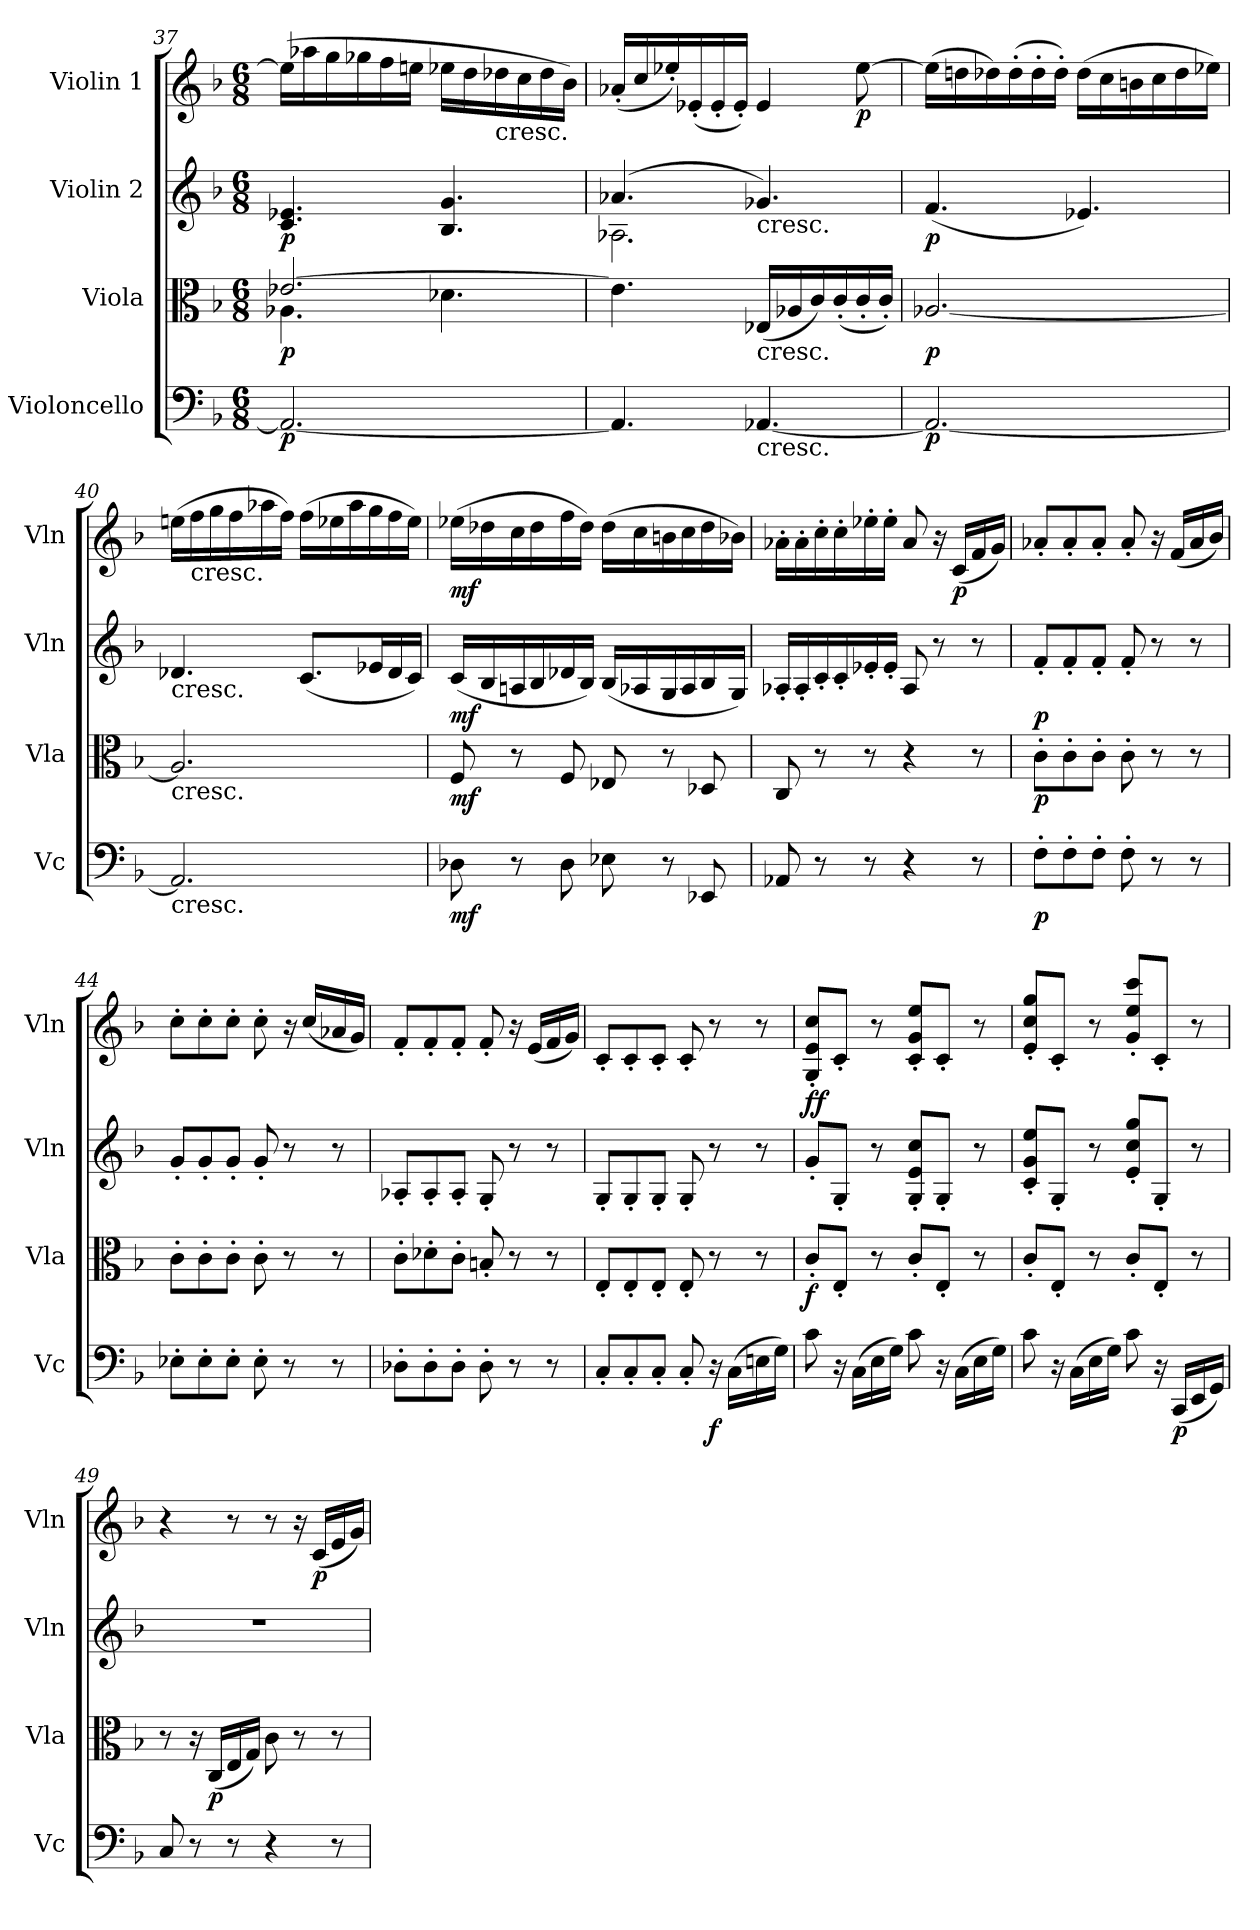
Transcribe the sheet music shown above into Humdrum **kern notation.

**kern	**dynam	**kern	**dynam	**kern	**dynam	**kern	**dynam
*part4	*part4	*part3	*part3	*part2	*part2	*part1	*part1
*staff4	*staff4	*staff3	*staff3	*staff2	*staff2	*staff1	*staff1
*I"Violoncello	*	*I"Viola	*	*I"Violin 2	*	*I"Violin 1	*
*I'Vc	*	*I'Vla	*	*I'Vln	*	*I'Vln	*
*clefF4	*	*clefC3	*	*clefG2	*	*clefG2	*
*k[b-]	*	*k[b-]	*	*k[b-]	*	*k[b-]	*
*M6/8	*	*M6/8	*	*M6/8	*	*M6/8	*
=37	=37	=37	=37	=37	=37	=37	=37
*	*	*^	*	*	*	*	*
!	!LO:DY:b	!	!	!LO:DY:b	!	!LO:DY:b	!	!
2.AA-/_	p	[2.e-X/	4.A-X\	p	4.c/ 4.e-X/	p	(>16ee-\LL]	.
.	.	.	.	.	.	.	16aa-X\	.
.	.	.	.	.	.	.	16gg\	.
.	.	.	.	.	.	.	16gg-X\	.
.	.	.	.	.	.	.	16ff\	.
.	.	.	.	.	.	.	16een\JJ	.
.	.	.	4.d-X\	.	4.B-/ 4.g/	.	16ee-X\LL	.
.	.	.	.	.	.	.	16dd\	.
!	!	!	!	!	!	!	!LO:TX:b:t=cresc.	!
.	.	.	.	.	.	.	16dd-X\	.
.	.	.	.	.	.	.	16cc\	.
.	.	.	.	.	.	.	16dd-\	.
.	.	.	.	.	.	.	16b-\JJ)	.
*	*	*v	*v	*	*	*	*	*
=38	=38	=38	=38	=38	=38	=38	=38
*	*	*	*	*^	*	*	*
4.AA-/]	.	4.e-\]	.	(>4.a-X/	2.A-X\	.	(<16a-X'/LL	.
.	.	.	.	.	.	.	16cc/	.
.	.	.	.	.	.	.	16ee-X'/)	.
.	.	.	.	.	.	.	(<16e-X'/	.
.	.	.	.	.	.	.	16e-'/	.
.	.	.	.	.	.	.	16e-'/JJ)	.
!	!	!	!	!LO:TX:b:t=cresc.	!	!	!	!
!	!	!LO:TX:b:t=cresc.	!	!	!	!	!	!
!LO:TX:b:t=cresc.	!	!	!	!	!	!	!	!
[4.AA-X/	.	(<16E-X/LL	.	4.g-X/)	.	.	4e-/	.
.	.	16A-X/	.	.	.	.	.	.
.	.	16c/)	.	.	.	.	.	.
.	.	(<16c'/	.	.	.	.	.	.
!	!	!	!	!	!	!	!	!LO:DY:b
.	.	16c'/	.	.	.	.	[8ee-\	p
.	.	16c'/JJ)	.	.	.	.	.	.
*	*	*	*	*v	*v	*	*	*
=39	=39	=39	=39	=39	=39	=39	=39
!	!LO:DY:b	!	!LO:DY:b	!	!LO:DY:b	!	!
2.AA-/_	p	[2.A-X/	p	(<4.f/	p	(>16ee-\LL]	.
.	.	.	.	.	.	16ddn\	.
.	.	.	.	.	.	16dd-X\)	.
.	.	.	.	.	.	(>16dd-'\	.
.	.	.	.	.	.	16dd-'\	.
.	.	.	.	.	.	16dd-'\JJ)	.
.	.	.	.	4.e-X/)	.	(>16dd-\LL	.
.	.	.	.	.	.	16cc\	.
.	.	.	.	.	.	16bn\	.
.	.	.	.	.	.	16cc\	.
.	.	.	.	.	.	16dd-\	.
.	.	.	.	.	.	16ee-X\JJ)	.
=40	=40	=40	=40	=40	=40	=40	=40
!	!	!	!	!LO:TX:b:t=cresc.	!	!	!
!	!	!LO:TX:b:t=cresc.	!	!	!	!	!
!LO:TX:b:t=cresc.	!	!	!	!	!	!	!
2.AA-/]	.	2.A-/]	.	4.d-X/	.	(>16een\LL	.
!	!	!	!	!	!	!LO:TX:b:t=cresc.	!
.	.	.	.	.	.	16ff\	.
.	.	.	.	.	.	16gg\	.
.	.	.	.	.	.	16ff\	.
.	.	.	.	.	.	16aa-X\	.
.	.	.	.	.	.	16ff\JJ)	.
.	.	.	.	(<8.c/L	.	(>16ff\LL	.
.	.	.	.	.	.	16ee-X\	.
.	.	.	.	.	.	16aa-\	.
.	.	.	.	16e-X/L	.	16gg\	.
.	.	.	.	16d-/	.	16ff\	.
.	.	.	.	16c/JJ)	.	16ee-\JJ)	.
=41	=41	=41	=41	=41	=41	=41	=41
!	!LO:DY:b	!	!LO:DY:b	!	!LO:DY:b	!	!LO:DY:b
8D-X\	mf	8F/	mf	(<16c/LL	mf	(>16ee-X\LL	mf
.	.	.	.	16B-/	.	16dd-X\	.
8r	.	8r	.	16An/	.	16cc\	.
.	.	.	.	16B-/	.	16dd-\	.
8D-\	.	8F/	.	16d-X/	.	16ff\	.
.	.	.	.	16B-/JJ)	.	16dd-\JJ)	.
8E-X\	.	8E-X/	.	(<16B-/LL	.	(>16dd-\LL	.
.	.	.	.	16A-X/	.	16cc\	.
8r	.	8r	.	16G/	.	16bn\	.
.	.	.	.	16A-/	.	16cc\	.
8EE-X/	.	8D-X/	.	16B-/	.	16dd-\	.
.	.	.	.	16G/JJ)	.	16b-X\JJ)	.
=42	=42	=42	=42	=42	=42	=42	=42
8AA-X/	.	8C/	.	16A-X'/LL	.	16a-X'\LL	.
.	.	.	.	16A-'/	.	16a-'\	.
8r	.	8r	.	16c'/	.	16cc'\	.
.	.	.	.	16c'/	.	16cc'\	.
8r	.	8r	.	16e-X'/	.	16ee-X'\	.
.	.	.	.	16e-'/JJ	.	16ee-'\JJ	.
4r	.	4r	.	8A-/	.	8a-/	.
.	.	.	.	8r	.	16r	.
!	!	!	!	!	!	!	!LO:DY:b
.	.	.	.	.	.	(<16c/LL	p
8r	.	8r	.	8r	.	16f/	.
.	.	.	.	.	.	16g/JJ)	.
=43	=43	=43	=43	=43	=43	=43	=43
!	!LO:DY:b	!	!LO:DY:b	!	!LO:DY:b	!	!
8F'\L	p	8c'\L	p	8f'/L	p	8a-X'/L	.
8F'\	.	8c'\	.	8f'/	.	8a-'/	.
8F'\J	.	8c'\J	.	8f'/J	.	8a-'/J	.
8F'\	.	8c'\	.	8f'/	.	8a-'/	.
8r	.	8r	.	8r	.	16r	.
.	.	.	.	.	.	(<16f/LL	.
8r	.	8r	.	8r	.	16a-/	.
.	.	.	.	.	.	16b-/JJ)	.
=44	=44	=44	=44	=44	=44	=44	=44
8E-X'\L	.	8c'\L	.	8g'/L	.	8cc'\L	.
8E-'\	.	8c'\	.	8g'/	.	8cc'\	.
8E-'\J	.	8c'\J	.	8g'/J	.	8cc'\J	.
8E-'\	.	8c'\	.	8g'/	.	8cc'\	.
8r	.	8r	.	8r	.	16r	.
.	.	.	.	.	.	(<16cc/LL	.
8r	.	8r	.	8r	.	16a-X/	.
.	.	.	.	.	.	16g/JJ)	.
=45	=45	=45	=45	=45	=45	=45	=45
8D-X'\L	.	8c'\L	.	8A-X'/L	.	8f'/L	.
8D-'\	.	8d-X'\	.	8A-'/	.	8f'/	.
8D-'\J	.	8c'\J	.	8A-'/J	.	8f'/J	.
8D-'\	.	8Bn'/	.	8G'/	.	8f'/	.
8r	.	8r	.	8r	.	16r	.
.	.	.	.	.	.	(<16e/LL	.
8r	.	8r	.	8r	.	16f/	.
.	.	.	.	.	.	16g/JJ)	.
=46	=46	=46	=46	=46	=46	=46	=46
8C'/L	.	8E'/L	.	8G'/L	.	8c'/L	.
8C'/	.	8E'/	.	8G'/	.	8c'/	.
8C'/J	.	8E'/J	.	8G'/J	.	8c'/J	.
8C'/	.	8E'/	.	8G'/	.	8c'/	.
!	!LO:DY:b	!	!	!	!	!	!
16r	f	8r	.	8r	.	8r	.
(>16C\LL	.	.	.	.	.	.	.
16En\	.	8r	.	8r	.	8r	.
16G\JJ)	.	.	.	.	.	.	.
=47	=47	=47	=47	=47	=47	=47	=47
!	!	!	!LO:DY:b	!	!LO:DY:b	!	!
!	!	!	!	!	!LO:DY:n=1:a	!	!
8c\	.	8c'/L	f	8g'/L	f f	8G/' 8e/' 8cc/'L	.
16r	.	8E'/J	.	8G'/J	.	8c'/J	.
(>16C\LL	.	.	.	.	.	.	.
16E\	.	8r	.	8r	.	8r	.
16G\JJ)	.	.	.	.	.	.	.
8c\	.	8c'/L	.	8G/' 8e/' 8cc/'L	.	8c/' 8g/' 8ee/'L	.
16r	.	8E'/J	.	8G'/J	.	8c'/J	.
(>16C\LL	.	.	.	.	.	.	.
16E\	.	8r	.	8r	.	8r	.
16G\JJ)	.	.	.	.	.	.	.
=48	=48	=48	=48	=48	=48	=48	=48
8c\	.	8c'/L	.	8c/' 8g/' 8ee/'L	.	8e/' 8cc/' 8gg/'L	.
16r	.	8E'/J	.	8G'/J	.	8c'/J	.
(>16C\LL	.	.	.	.	.	.	.
16E\	.	8r	.	8r	.	8r	.
16G\JJ)	.	.	.	.	.	.	.
8c\	.	8c'/L	.	8e/' 8cc/' 8gg/'L	.	8g/' 8ee/' 8ccc/'L	.
16r	.	8E'/J	.	8G'/J	.	8c'/J	.
!	!LO:DY:b	!	!	!	!	!	!
(<16CC/LL	p	.	.	.	.	.	.
16EE/	.	8r	.	8r	.	8r	.
16GG/JJ)	.	.	.	.	.	.	.
=49	=49	=49	=49	=49	=49	=49	=49
8C/	.	8r	.	2.r	.	4r	.
8r	.	16r	.	.	.	.	.
!	!	!	!LO:DY:b	!	!	!	!
.	.	(<16C/LL	p	.	.	.	.
8r	.	16E/	.	.	.	8r	.
.	.	16G/JJ)	.	.	.	.	.
4r	.	8c\	.	.	.	8r	.
.	.	8r	.	.	.	16r	.
!	!	!	!	!	!	!	!LO:DY:b
.	.	.	.	.	.	(<16c/LL	p
8r	.	8r	.	.	.	16e/	.
.	.	.	.	.	.	16g/JJ)	.
=	=	=	=	=	=	=	=
*-	*-	*-	*-	*-	*-	*-	*-
